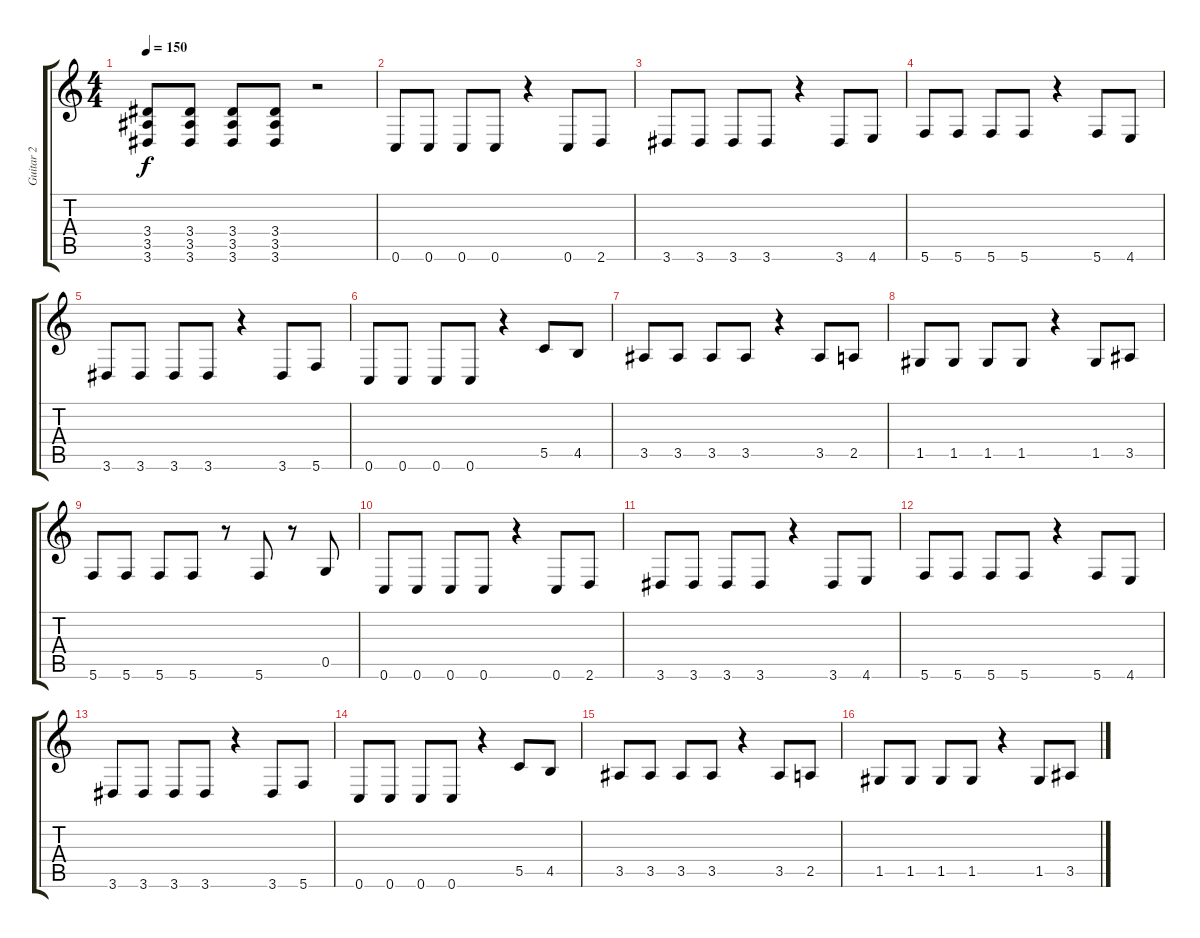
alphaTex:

\track ("Guitar 2" "Guitar 2") {instrument overdrivenguitar}
\staff {score tabs}
\tuning (D4 A3 F3 C3 G2 C2) {hide}
\ts (4 4)
\tempo 150
\clef g2
\ks c
(3.4 3.5 3.6).8{dy f} (3.4 3.5 3.6).8 (3.4 3.5 3.6).8 (3.4 3.5 3.6).8 r.2 |
0.6.8 0.6.8 0.6.8 0.6.8 r.4 0.6.8 2.6.8 |
3.6.8 3.6.8 3.6.8 3.6.8 r.4 3.6.8 4.6.8 |
5.6.8 5.6.8 5.6.8 5.6.8 r.4 5.6.8 4.6.8 |
3.6.8 3.6.8 3.6.8 3.6.8 r.4 3.6.8 5.6.8 |
0.6.8 0.6.8 0.6.8 0.6.8 r.4 5.5.8 4.5.8 |
3.5.8 3.5.8 3.5.8 3.5.8 r.4 3.5.8 2.5.8 |
1.5.8 1.5.8 1.5.8 1.5.8 r.4 1.5.8 3.5.8 |
5.6.8 5.6.8 5.6.8 5.6.8 r.8 5.6.8 r.8 0.5.8 |
0.6.8 0.6.8 0.6.8 0.6.8 r.4 0.6.8 2.6.8 |
3.6.8 3.6.8 3.6.8 3.6.8 r.4 3.6.8 4.6.8 |
5.6.8 5.6.8 5.6.8 5.6.8 r.4 5.6.8 4.6.8 |
3.6.8 3.6.8 3.6.8 3.6.8 r.4 3.6.8 5.6.8 |
0.6.8 0.6.8 0.6.8 0.6.8 r.4 5.5.8 4.5.8 |
3.5.8 3.5.8 3.5.8 3.5.8 r.4 3.5.8 2.5.8 |
1.5.8 1.5.8 1.5.8 1.5.8 r.4 1.5.8 3.5.8
